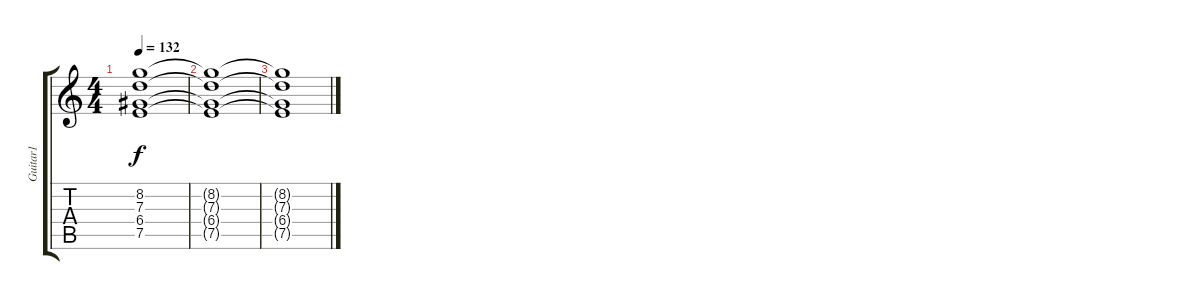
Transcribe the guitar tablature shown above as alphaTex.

\track ("Guitar1" "Guitar1") {instrument distortionguitar}
\staff {score tabs}
\tuning (E4 B3 G3 D3 A2 E2) {hide}
\ts (4 4)
\tempo 132
\clef g2
\ks c
(8.2{t} 7.3{t} 6.4{t} 7.5{t}).1{dy f} |
(8.2{t} 7.3{t} 6.4{t} 7.5{t}).1 |
(8.2{t} 7.3{t} 6.4{t} 7.5{t}).1
